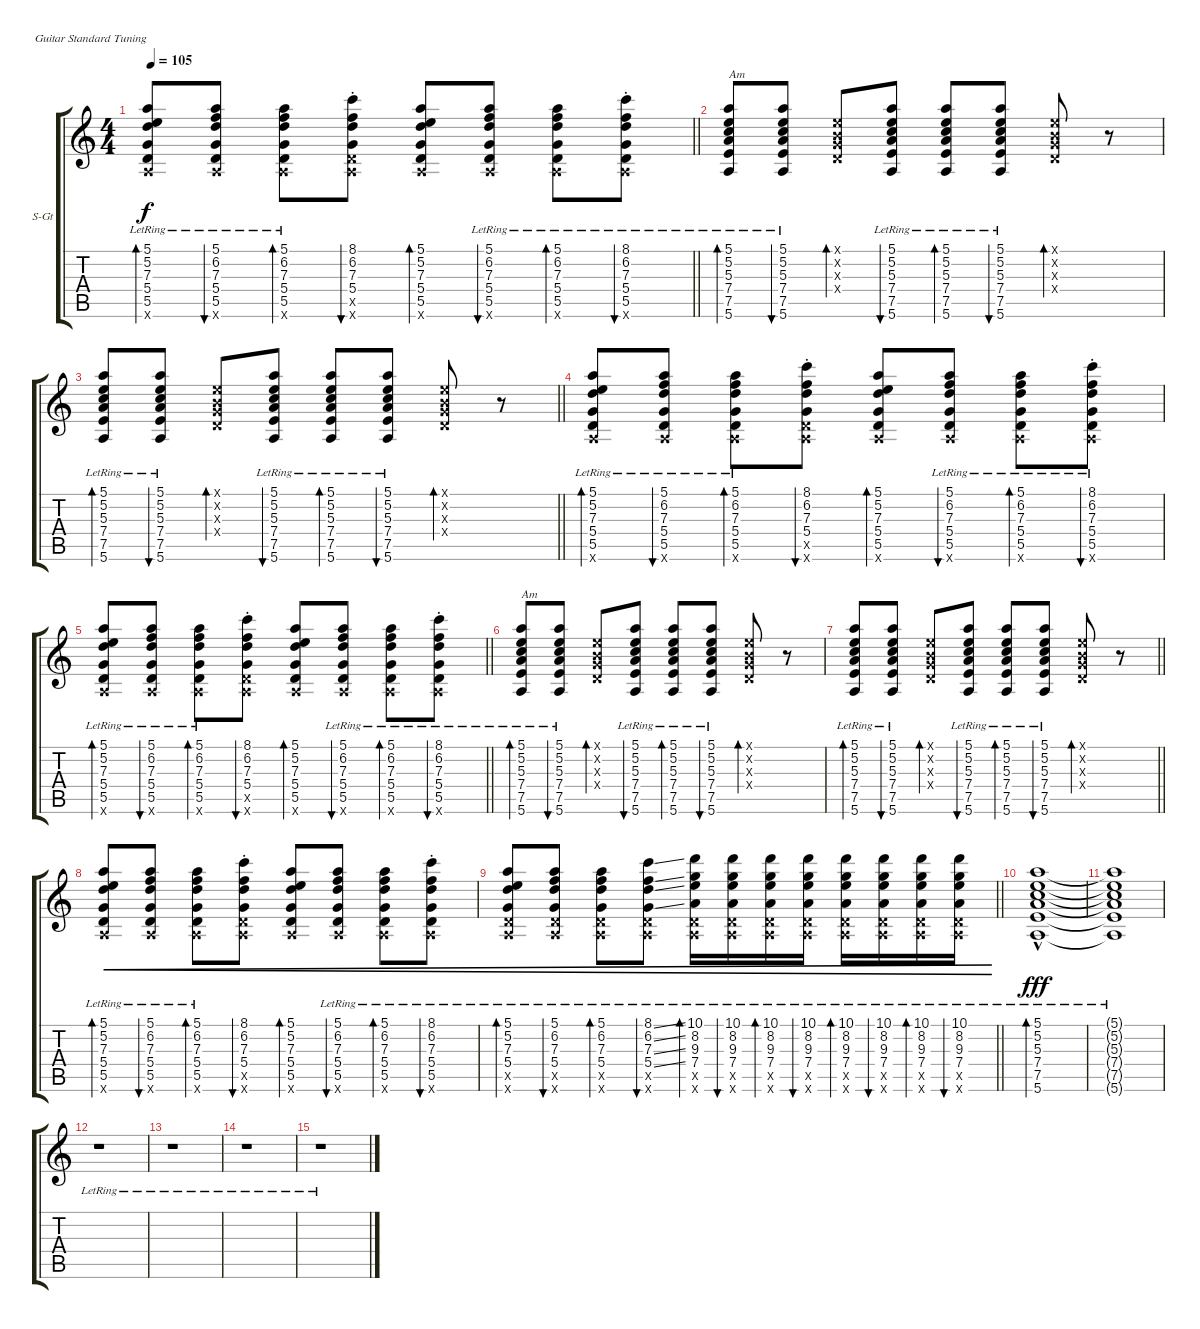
\bracketExtendMode groupsimilarinstruments
\firstSystemTrackNameOrientation horizontal
\otherSystemsTrackNameOrientation horizontal
\track ("Ритм В.Цой" "S-Gt") {instrument acousticguitarsteel}
\staff {score tabs}
\tuning (E4 B3 G3 D3 A2 E2)
\ts (4 4)
\tempo 105
\clef g2
\barLineRight lightlight
\ks c
(5.1{lr} 5.2{lr} 7.3{lr} 5.4{lr} 5.5 5.6{x}).8{bd 30 dy f} (5.1{lr} 6.2{lr} 7.3{lr} 5.4{lr} 5.5 5.6{x}).8{bu 30} (5.1{lr} 6.2{lr} 7.3{lr} 5.4{lr} 5.5 5.6{x}).8{bd 30} (8.1{st} 6.2{st} 7.3{st} 5.4 5.6{x} 5.5{x}).8{bu 30} (5.1 5.2 7.3 5.4 5.5 5.6{x}).8{bd 30} (5.1{lr} 6.2{lr} 7.3{lr} 5.4{lr} 5.6{x} 5.5).8{bu 30} (5.1{lr} 6.2{lr} 7.3{lr} 5.4{lr} 5.5 5.6{x}).8{bd 30} (8.1{st} 6.2{st} 7.3{st} 5.4{lr} 5.6{x} 5.5).8{bu 30} |
(5.1{lr} 5.2{lr} 5.3{lr} 7.4{lr} 7.5{lr} 5.6{lr}).8{bd 30 txt "Am"} (5.1{lr} 5.2{lr} 5.3{lr} 7.4{lr} 7.5{lr} 5.6{lr}).8{bu 30} (0.1{x} 0.2{x} 0.3{x} 0.4{x}).8{bd 30} (5.1{lr} 5.2{lr} 5.3{lr} 7.4{lr} 7.5{lr} 5.6{lr}).8{bu 30} (5.1{lr} 5.2{lr} 5.3{lr} 7.4{lr} 7.5{lr} 5.6{lr}).8{bd 30} (5.1{lr} 5.2{lr} 5.3{lr} 7.4{lr} 7.5{lr} 5.6{lr}).8{bu 30} (0.1{x} 0.2{x} 0.3{x} 0.4{x}).8{bd 30} r.8 |
\barLineRight lightlight
(5.1{lr} 5.2{lr} 5.3{lr} 7.4{lr} 7.5{lr} 5.6{lr}).8{bd 30} (5.1{lr} 5.2{lr} 5.3{lr} 7.4{lr} 7.5{lr} 5.6{lr}).8{bu 30} (0.1{x} 0.2{x} 0.3{x} 0.4{x}).8{bd 30} (5.1{lr} 5.2{lr} 5.3{lr} 7.4{lr} 7.5{lr} 5.6{lr}).8{bu 30} (5.1{lr} 5.2{lr} 5.3{lr} 7.4{lr} 7.5{lr} 5.6{lr}).8{bd 30} (5.1{lr} 5.2{lr} 5.3{lr} 7.4{lr} 7.5{lr} 5.6{lr}).8{bu 30} (0.1{x} 0.2{x} 0.3{x} 0.4{x}).8{bd 30} r.8 |
(5.1{lr} 5.2{lr} 7.3{lr} 5.4{lr} 5.5 5.6{x}).8{bd 30} (5.1{lr} 6.2{lr} 7.3{lr} 5.4{lr} 5.5 5.6{x}).8{bu 30} (5.1{lr} 6.2{lr} 7.3{lr} 5.4{lr} 5.5 5.6{x}).8{bd 30} (8.1{st} 6.2{st} 7.3{st} 5.4 5.6{x} 5.5{x}).8{bu 30} (5.1 5.2 7.3 5.4 5.5 5.6{x}).8{bd 30} (5.1{lr} 6.2{lr} 7.3{lr} 5.4{lr} 5.6{x} 5.5).8{bu 30} (5.1{lr} 6.2{lr} 7.3{lr} 5.4{lr} 5.5 5.6{x}).8{bd 30} (8.1{st} 6.2{st} 7.3{st} 5.4{lr} 5.6{x} 5.5).8{bu 30} |
\barLineRight lightlight
(5.1{lr} 5.2{lr} 7.3{lr} 5.4{lr} 5.5 5.6{x}).8{bd 30} (5.1{lr} 6.2{lr} 7.3{lr} 5.4{lr} 5.5 5.6{x}).8{bu 30} (5.1{lr} 6.2{lr} 7.3{lr} 5.4{lr} 5.5 5.6{x}).8{bd 30} (8.1{st} 6.2{st} 7.3{st} 5.4 5.6{x} 5.5{x}).8{bu 30} (5.1 5.2 7.3 5.4 5.5 5.6{x}).8{bd 30} (5.1{lr} 6.2{lr} 7.3{lr} 5.4{lr} 5.6{x} 5.5).8{bu 30} (5.1{lr} 6.2{lr} 7.3{lr} 5.4{lr} 5.5 5.6{x}).8{bd 30} (8.1{st} 6.2{st} 7.3{st} 5.4{lr} 5.6{x} 5.5).8{bu 30} |
(5.1{lr} 5.2{lr} 5.3{lr} 7.4{lr} 7.5{lr} 5.6{lr}).8{bd 30 txt "Am"} (5.1{lr} 5.2{lr} 5.3{lr} 7.4{lr} 7.5{lr} 5.6{lr}).8{bu 30} (0.1{x} 0.2{x} 0.3{x} 0.4{x}).8{bd 30} (5.1{lr} 5.2{lr} 5.3{lr} 7.4{lr} 7.5{lr} 5.6{lr}).8{bu 30} (5.1{lr} 5.2{lr} 5.3{lr} 7.4{lr} 7.5{lr} 5.6{lr}).8{bd 30} (5.1{lr} 5.2{lr} 5.3{lr} 7.4{lr} 7.5{lr} 5.6{lr}).8{bu 30} (0.1{x} 0.2{x} 0.3{x} 0.4{x}).8{bd 30} r.8 |
\barLineRight lightlight
(5.1{lr} 5.2{lr} 5.3{lr} 7.4{lr} 7.5{lr} 5.6{lr}).8{bd 30} (5.1{lr} 5.2{lr} 5.3{lr} 7.4{lr} 7.5{lr} 5.6{lr}).8{bu 30} (0.1{x} 0.2{x} 0.3{x} 0.4{x}).8{bd 30} (5.1{lr} 5.2{lr} 5.3{lr} 7.4{lr} 7.5{lr} 5.6{lr}).8{bu 30} (5.1{lr} 5.2{lr} 5.3{lr} 7.4{lr} 7.5{lr} 5.6{lr}).8{bd 30} (5.1{lr} 5.2{lr} 5.3{lr} 7.4{lr} 7.5{lr} 5.6{lr}).8{bu 30} (0.1{x} 0.2{x} 0.3{x} 0.4{x}).8{bd 30} r.8 |
(5.1{lr} 5.2{lr} 7.3{lr} 5.4{lr} 5.5 5.6{x}).8{bd 30 cre} (5.1{lr} 6.2{lr} 7.3{lr} 5.4{lr} 5.5 5.6{x}).8{bu 30 cre} (5.1{lr} 6.2{lr} 7.3{lr} 5.4{lr} 5.5 5.6{x}).8{bd 30 cre} (8.1{st} 6.2{st} 7.3{st} 5.4 5.6{x} 5.5{x}).8{bu 30 cre} (5.1 5.2 7.3 5.4 5.5 5.6{x}).8{bd 30 cre} (5.1{lr} 6.2{lr} 7.3{lr} 5.4{lr} 5.6{x} 5.5).8{bu 30 cre} (5.1{lr} 6.2{lr} 7.3{lr} 5.4{lr} 5.5 5.6{x}).8{bd 30 cre} (8.1{st} 6.2{st} 7.3{st} 5.4{lr} 5.6{x} 5.5).8{bu 30 cre} |
\barLineRight lightlight
(5.1{lr} 5.2{lr} 7.3{lr} 5.4{lr} 5.5{x} 5.6{x}).8{bd 30 cre} (5.1{lr} 6.2{lr} 7.3{lr} 5.4{lr} 5.5{x} 5.6{x}).8{bu 30 cre} (5.1{lr} 6.2{lr} 7.3{lr} 5.4{lr} 5.5{x} 5.6{x}).8{bd 30 cre} (8.1{ss lr} 6.2{ss lr} 7.3{ss lr} 5.4{ss lr} 5.5{x} 5.6{x}).8{bu 30 cre} (10.1{lr} 8.2{lr} 9.3{lr} 7.4{lr} 5.5{x} 5.6{x}).16{bd 30 cre} (10.1{lr} 8.2{lr} 9.3{lr} 7.4{lr} 5.5{x} 5.6{x}).16{bu 30 cre} (10.1{lr} 8.2{lr} 9.3{lr} 7.4{lr} 5.5{x} 5.6{x}).16{bd 30 cre} (10.1{lr} 8.2{lr} 9.3{lr} 7.4{lr} 5.5{x} 5.6{x}).16{bu 36 cre} (10.1{lr} 8.2{lr} 9.3{lr} 7.4{lr} 5.5{x} 5.6{x}).16{bd 30 cre} (10.1{lr} 8.2{lr} 9.3{lr} 7.4{lr} 5.5{x} 5.6{x}).16{bu 30 cre} (10.1{lr} 8.2{lr} 9.3{lr} 7.4{lr} 5.5{x} 5.6{x}).16{bd 30 cre} (10.1{lr} 8.2{lr} 9.3{lr} 7.4{lr} 5.5{x} 5.6{x}).16{bu 30 cre} |
(5.1{hac lr} 5.2{hac lr} 5.3{hac lr} 7.4{hac lr} 7.5{hac lr} 5.6{hac lr}).1{bd 30 dy fff} |
(5.1{lr t} 5.2{lr t} 5.3{lr t} 7.4{lr t} 7.5{lr t} 5.6{lr t}).1 |
r.1 |
r.1 |
r.1 |
r.1
